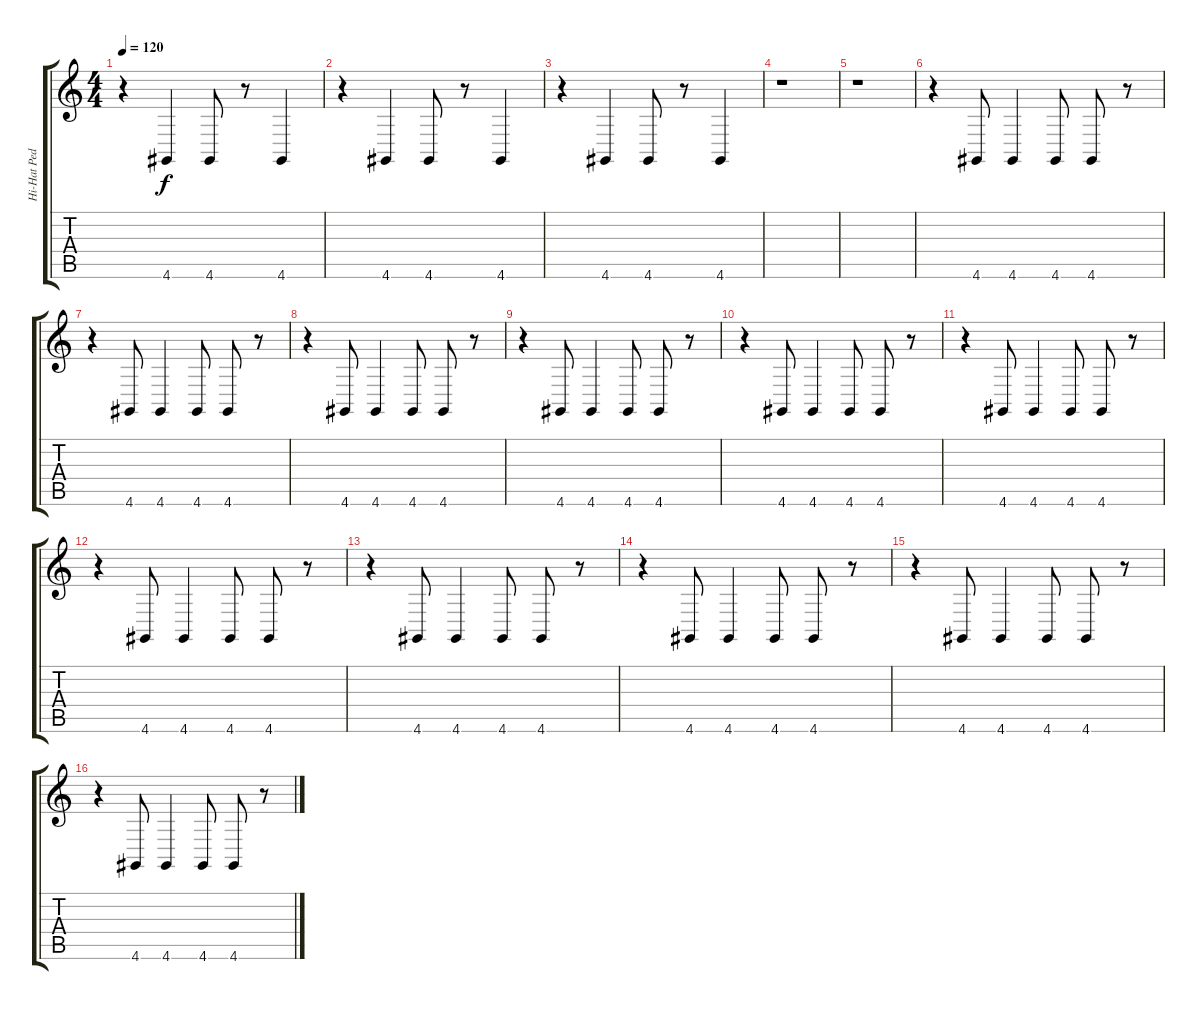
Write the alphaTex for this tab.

\track ("Hi-Hat Pedal" "Hi-Hat Ped") {instrument acousticgrandpiano}
\staff {score tabs}
\tuning (E4 B3 G3 D3 A2 E2) {hide}
\ts (4 4)
\tempo 120
\clef g2
\ks c
r.4{dy f} 4.6.4 4.6.8 r.8 4.6.4 |
r.4 4.6.4 4.6.8 r.8 4.6.4 |
r.4 4.6.4 4.6.8 r.8 4.6.4 |
r.1 |
r.1 |
r.4 4.6.8 4.6.4 4.6.8 4.6.8 r.8 |
r.4 4.6.8 4.6.4 4.6.8 4.6.8 r.8 |
r.4 4.6.8 4.6.4 4.6.8 4.6.8 r.8 |
r.4 4.6.8 4.6.4 4.6.8 4.6.8 r.8 |
r.4 4.6.8 4.6.4 4.6.8 4.6.8 r.8 |
r.4 4.6.8 4.6.4 4.6.8 4.6.8 r.8 |
r.4 4.6.8 4.6.4 4.6.8 4.6.8 r.8 |
r.4 4.6.8 4.6.4 4.6.8 4.6.8 r.8 |
r.4 4.6.8 4.6.4 4.6.8 4.6.8 r.8 |
r.4 4.6.8 4.6.4 4.6.8 4.6.8 r.8 |
r.4 4.6.8 4.6.4 4.6.8 4.6.8 r.8
